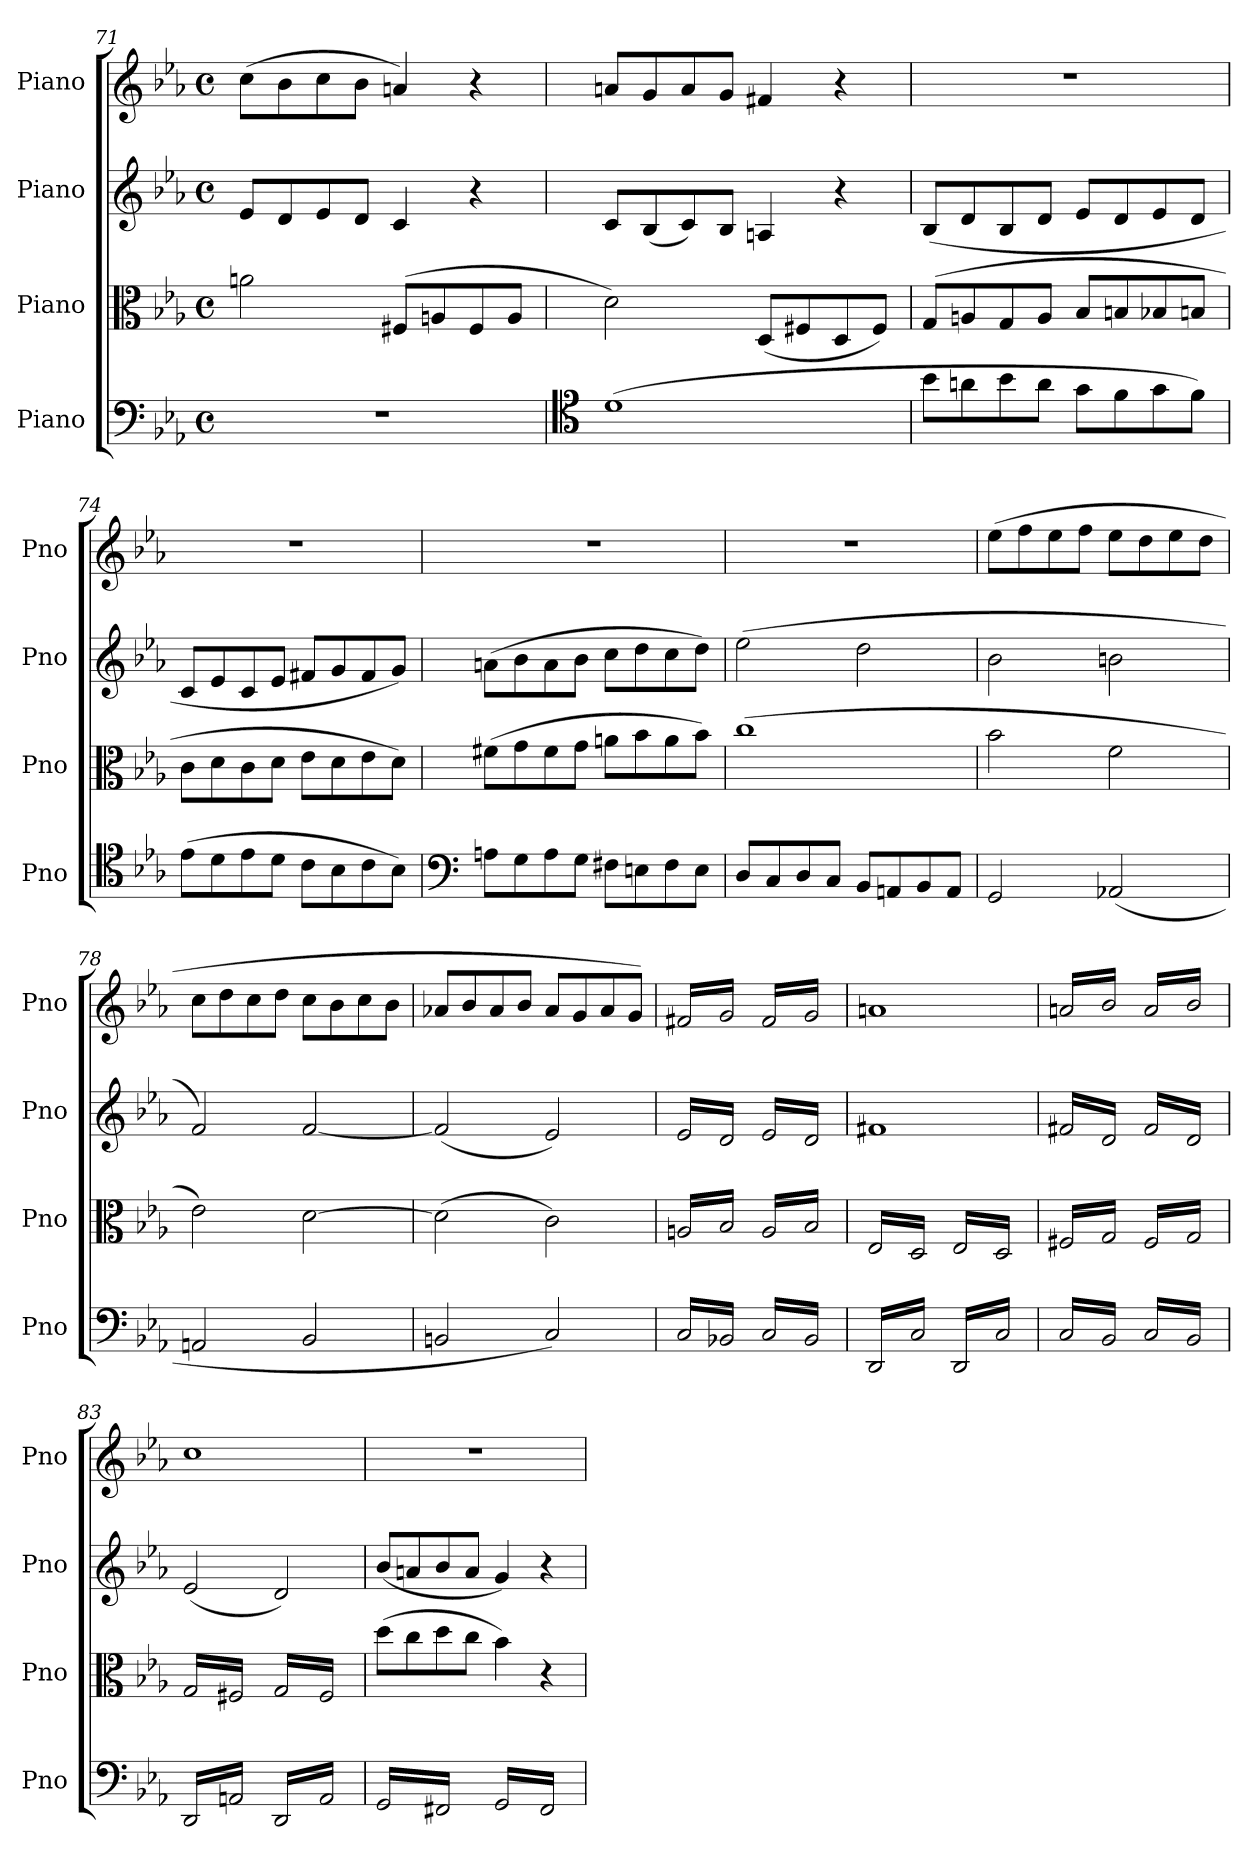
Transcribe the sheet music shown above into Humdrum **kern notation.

**kern	**kern	**kern	**kern
*part4	*part3	*part2	*part1
*staff4	*staff3	*staff2	*staff1
*I"Piano	*I"Piano	*I"Piano	*I"Piano
*I'Pno	*I'Pno	*I'Pno	*I'Pno
*clefF4	*clefC3	*clefG2	*clefG2
*k[b-e-a-]	*k[b-e-a-]	*k[b-e-a-]	*k[b-e-a-]
*M4/4	*M4/4	*M4/4	*M4/4
*met(c)	*met(c)	*met(c)	*met(c)
=71	=71	=71	=71
1r	2an\	8e-/L	(8cc\L
.	.	8d/	8b-\
.	.	8e-/	8cc\
.	.	8d/J	8b-\J
.	(8F#X/L	4c/	4an/)
.	8An/	.	.
.	8F#/	4r	4r
.	8A/J	.	.
=72	=72	=72	=72
*clefC4	*	*	*
(1d	2d\)	8c/L	8an/L
.	.	(8B-/	8g/
.	.	8c/)	8a/
.	.	8B-/J	8g/J
.	(8D/L	4An/	4f#X/
.	8F#X/	.	.
.	8D/	4r	4r
.	8F#/J)	.	.
=73	=73	=73	=73
8b-\L	(8G/L	(8B-/L	1r
8an\	8An/	8d/	.
8b-\	8G/	8B-/	.
8a\J	8A/J	8d/J	.
8g\L	8B-/L	8e-/L	.
8f\	8Bn/	8d/	.
8g\	8B-X/	8e-/	.
8f\J)	8Bn/J	8d/J	.
!!LO:LB:g=z
=74	=74	=74	=74
(8e-\L	8c\L	8c/L	1r
8d\	8d\	8e-/	.
8e-\	8c\	8c/	.
8d\J	8d\J	8e-/J	.
8c\L	8e-\L	8f#X/L	.
8B-\	8d\	8g/	.
8c\	8e-\	8f#/	.
8B-\J)	8d\J)	8g/J)	.
=75	=75	=75	=75
*clefF4	*	*	*
8An\L	(8f#X\L	(8an\L	1r
8G\	8g\	8b-\	.
8A\	8f#\	8a\	.
8G\J	8g\J	8b-\J	.
8F#X\L	8an\L	8cc\L	.
8En\	8b-\	8dd\	.
8F#\	8a\	8cc\	.
8E\J	8b-\J)	8dd\J)	.
=76	=76	=76	=76
8D/L	(1cc	(2ee-\	1r
8C/	.	.	.
8D/	.	.	.
8C/J	.	.	.
8BB-/L	.	2dd\	.
8AAn/	.	.	.
8BB-/	.	.	.
8AA/J	.	.	.
=77	=77	=77	=77
2GG/	2b-\	2b-\	(8ee-\L
.	.	.	8ff\
.	.	.	8ee-\
.	.	.	8ff\J
(2AA-X/	2f\	2bn\	8ee-\L
.	.	.	8dd\
.	.	.	8ee-\
.	.	.	8dd\J
=78	=78	=78	=78
2AAn/	2e-\)	2f/)	8cc\L
.	.	.	8dd\
.	.	.	8cc\
.	.	.	8dd\J
2BB-/	[2d\	[2f/	8cc\L
.	.	.	8b-\
.	.	.	8cc\
.	.	.	8b-\J
=79	=79	=79	=79
2BBn/	(2d\]	(2f/]	8a-X/L
.	.	.	8b-/
.	.	.	8a-/
.	.	.	8b-/J
2C/)	2c\)	2e-/)	8a-/L
.	.	.	8g/
.	.	.	8a-/
.	.	.	8g/J)
=80	=80	=80	=80
*tremolo	*	*	*
*	*tremolo	*	*
*	*	*tremolo	*
*	*	*	*tremolo
(16C/LL	(16An/LL	(16e-/LL	(16f#X/LL
16BB-X/	16B-/	16d/	16g/
16C/	16An/	16e-/	16f#X/
16BB-X/	16B-/	16d/	16g/
16C/	16An/	16e-/	16f#X/
16BB-X/	16B-/	16d/	16g/
16C/	16An/	16e-/	16f#X/
16BB-X/JJ	16B-/JJ	16d/JJ	16g/JJ
16C/LL	16A/LL	16e-/LL	16f#/LL
16BB-/)	16B-/)	16d/)	16g/)
16C/	16A/	16e-/	16f#/
16BB-/)	16B-/)	16d/)	16g/)
16C/	16A/	16e-/	16f#/
16BB-/)	16B-/)	16d/)	16g/)
16C/	16A/	16e-/	16f#/
16BB-/)JJ	16B-/)JJ	16d/)JJ	16g/)JJ
*	*	*	*Xtremolo
*	*	*Xtremolo	*
=81	=81	=81	=81
(16DD/LL	(16E-/LL	1f#X	1an
16C/	16D/	.	.
16DD/	16E-/	.	.
16C/	16D/	.	.
16DD/	16E-/	.	.
16C/	16D/	.	.
16DD/	16E-/	.	.
16C/JJ	16D/JJ	.	.
16DD/LL	16E-/LL	.	.
16C/)	16D/)	.	.
16DD/	16E-/	.	.
16C/)	16D/)	.	.
16DD/	16E-/	.	.
16C/)	16D/)	.	.
16DD/	16E-/	.	.
16C/)JJ	16D/)JJ	.	.
=82	=82	=82	=82
*	*	*tremolo	*
*	*	*	*tremolo
(16C/LL	(16F#X/LL	(16f#X/LL	(16an/LL
16BB-/	16G/	16d/	16b-/
16C/	16F#X/	16f#X/	16an/
16BB-/	16G/	16d/	16b-/
16C/	16F#X/	16f#X/	16an/
16BB-/	16G/	16d/	16b-/
16C/	16F#X/	16f#X/	16an/
16BB-/JJ	16G/JJ	16d/JJ	16b-/JJ
16C/LL	16F#/LL	16f#/LL	16a/LL
16BB-/)	16G/)	16d/)	16b-/)
16C/	16F#/	16f#/	16a/
16BB-/)	16G/)	16d/)	16b-/)
16C/	16F#/	16f#/	16a/
16BB-/)	16G/)	16d/)	16b-/)
16C/	16F#/	16f#/	16a/
16BB-/)JJ	16G/)JJ	16d/)JJ	16b-/)JJ
*	*	*	*Xtremolo
*	*	*Xtremolo	*
!!LO:LB:g=z
=83	=83	=83	=83
(16DD/LL	(16G/LL	(2e-/	1cc
16AAn/	16F#X/	.	.
16DD/	16G/	.	.
16AAn/	16F#X/	.	.
16DD/	16G/	.	.
16AAn/	16F#X/	.	.
16DD/	16G/	.	.
16AAn/JJ	16F#X/JJ	.	.
16DD/LL	16G/LL	2d/)	.
16AA/)	16F#/)	.	.
16DD/	16G/	.	.
16AA/)	16F#/)	.	.
16DD/	16G/	.	.
16AA/)	16F#/)	.	.
16DD/	16G/	.	.
16AA/)JJ	16F#/)JJ	.	.
*	*Xtremolo	*	*
=84	=84	=84	=84
(16GG/LL	(8dd\L	(8b-/L	1r
16FF#X/	.	.	.
16GG/	8cc\	8an/	.
16FF#X/	.	.	.
16GG/	8dd\	8b-/	.
16FF#X/	.	.	.
16GG/	8cc\J	8a/J	.
16FF#X/JJ	.	.	.
16GG/LL	4b-\)	4g/)	.
16FF#/)	.	.	.
16GG/	.	.	.
16FF#/)	.	.	.
16GG/	4r	4r	.
16FF#/)	.	.	.
16GG/	.	.	.
16FF#/)JJ	.	.	.
*Xtremolo	*	*	*
.	.	.	.
.	.	.	.
.	.	.	.
.	.	.	.
=	=	=	=
*-	*-	*-	*-
